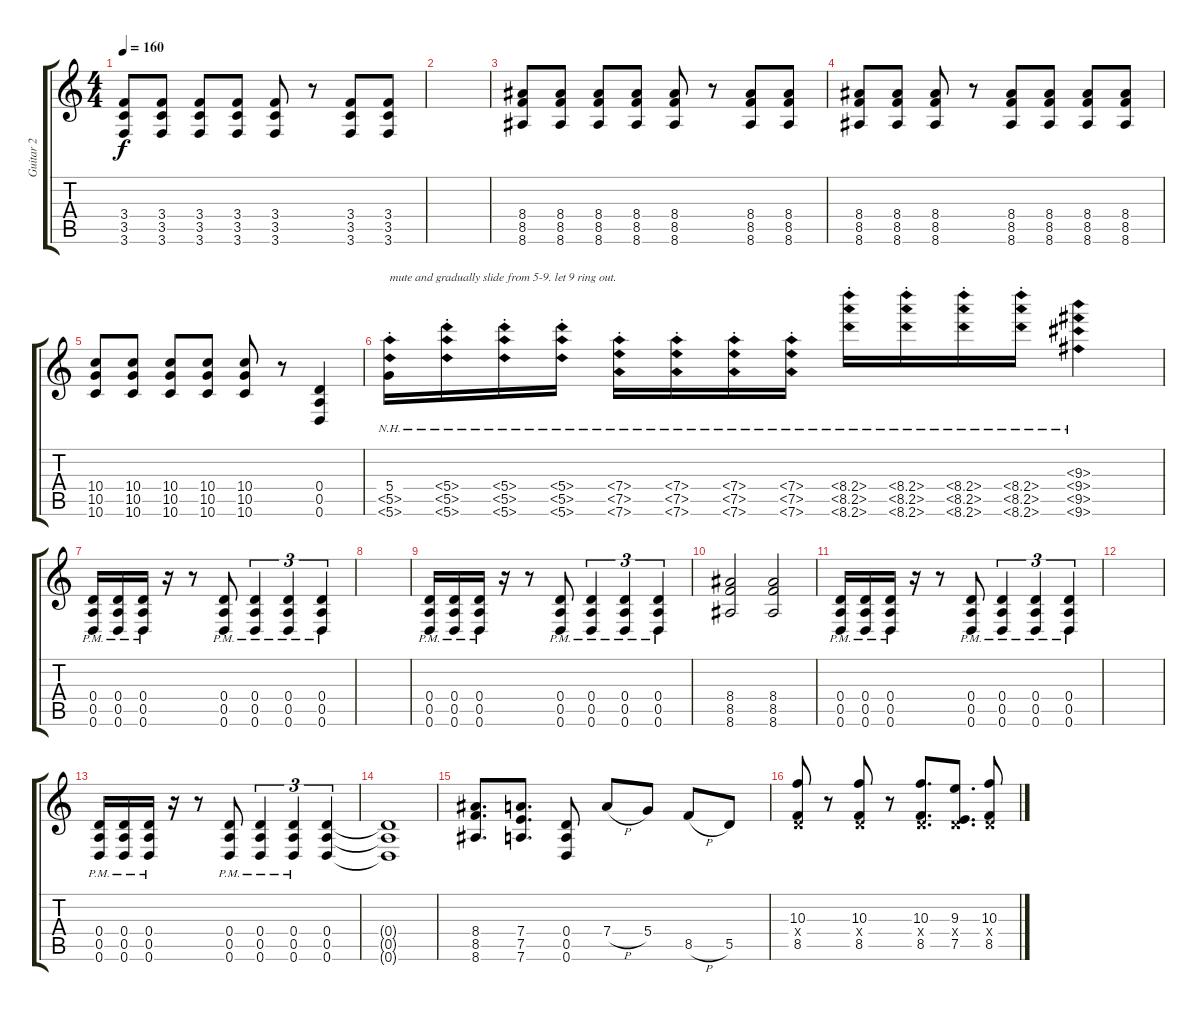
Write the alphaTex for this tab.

\track ("Guitar 2" "Guitar 2") {instrument distortionguitar}
\staff {score tabs}
\tuning (E4 B3 G3 D3 A2 D2) {hide}
\ts (4 4)
\tempo 160
\clef g2
\ks c
(3.4 3.5 3.6).8{dy f} (3.4 3.5 3.6).8 (3.4 3.5 3.6).8 (3.4 3.5 3.6).8 (3.4 3.5 3.6).8 r.8 (3.4 3.5 3.6).8 (3.4 3.5 3.6).8 |
|
(8.4 8.5 8.6).8 (8.4 8.5 8.6).8 (8.4 8.5 8.6).8 (8.4 8.5 8.6).8 (8.4 8.5 8.6).8 r.8 (8.4 8.5 8.6).8 (8.4 8.5 8.6).8 |
(8.4 8.5 8.6).8 (8.4 8.5 8.6).8 (8.4 8.5 8.6).8 r.8 (8.4 8.5 8.6).8 (8.4 8.5 8.6).8 (8.4 8.5 8.6).8 (8.4 8.5 8.6).8 |
(10.4 10.5 10.6).8 (10.4 10.5 10.6).8 (10.4 10.5 10.6).8 (10.4 10.5 10.6).8 (10.4 10.5 10.6).8 r.8 (0.4 0.5 0.6).4 |
(5.4{st} 5.5{nh st} 5.6{nh st}).16{txt "mute and gradually slide from 5-9. let 9 ring out."} (5.4{nh st} 5.5{nh st} 5.6{nh st}).16 (5.4{nh st} 5.5{nh st} 5.6{nh st}).16 (5.4{nh st} 5.5{nh st} 5.6{nh st}).16 (7.4{nh st} 7.5{nh st} 7.6{nh st}).16 (7.4{nh st} 7.5{nh st} 7.6{nh st}).16 (7.4{nh st} 7.5{nh st} 7.6{nh st}).16 (7.4{nh st} 7.5{nh st} 7.6{nh st}).16 (8.4{nh st} 8.5{nh st} 8.6{nh st}).16 (8.4{nh st} 8.5{nh st} 8.6{nh st}).16 (8.4{nh st} 8.5{nh st} 8.6{nh st}).16 (8.4{nh st} 8.5{nh st} 8.6{nh st}).16 (9.3{nh} 9.4{nh} 9.5{nh} 9.6{nh}).4 |
(0.4{pm} 0.5{pm} 0.6{pm}).16 (0.4{pm} 0.5{pm} 0.6{pm}).16 (0.4{pm} 0.5{pm} 0.6{pm}).16 r.16 r.8 (0.4{pm} 0.5{pm} 0.6{pm}).8 (0.4{pm} 0.5{pm} 0.6{pm}).4{tu (3 2)} (0.4{pm} 0.5{pm} 0.6{pm}).4{tu (3 2)} (0.4{pm} 0.5{pm} 0.6{pm}).4{tu (3 2)} |
|
(0.4{pm} 0.5{pm} 0.6{pm}).16 (0.4{pm} 0.5{pm} 0.6{pm}).16 (0.4{pm} 0.5{pm} 0.6{pm}).16 r.16 r.8 (0.4{pm} 0.5{pm} 0.6{pm}).8 (0.4{pm} 0.5{pm} 0.6{pm}).4{tu (3 2)} (0.4{pm} 0.5{pm} 0.6{pm}).4{tu (3 2)} (0.4{pm} 0.5{pm} 0.6{pm}).4{tu (3 2)} |
(8.4 8.5 8.6).2 (8.4 8.5 8.6).2 |
(0.4{pm} 0.5{pm} 0.6{pm}).16 (0.4{pm} 0.5{pm} 0.6{pm}).16 (0.4{pm} 0.5{pm} 0.6{pm}).16 r.16 r.8 (0.4{pm} 0.5{pm} 0.6{pm}).8 (0.4{pm} 0.5{pm} 0.6{pm}).4{tu (3 2)} (0.4{pm} 0.5{pm} 0.6{pm}).4{tu (3 2)} (0.4{pm} 0.5{pm} 0.6{pm}).4{tu (3 2)} |
|
(0.4{pm} 0.5{pm} 0.6{pm}).16 (0.4{pm} 0.5{pm} 0.6{pm}).16 (0.4{pm} 0.5{pm} 0.6{pm}).16 r.16 r.8 (0.4{pm} 0.5{pm} 0.6{pm}).8 (0.4{pm} 0.5{pm} 0.6{pm}).4{tu (3 2)} (0.4{pm} 0.5{pm} 0.6{pm}).4{tu (3 2)} (0.4 0.5 0.6).4{tu (3 2)} |
(0.4{t} 0.5{t} 0.6{t}).1 |
(8.4 8.5 8.6).8{d} (7.4 7.5 7.6).8{d} (0.4 0.5 0.6).8 7.4{h}.8 5.4.8 8.5{h}.8 5.5.8 |
(10.3 0.4{x} 8.5).8 r.8 (10.3 0.4{x} 8.5).8 r.8 (10.3 0.4{x} 8.5).8{d} (9.3 0.4{x} 7.5).8{d} (10.3 0.4{x} 8.5).8
